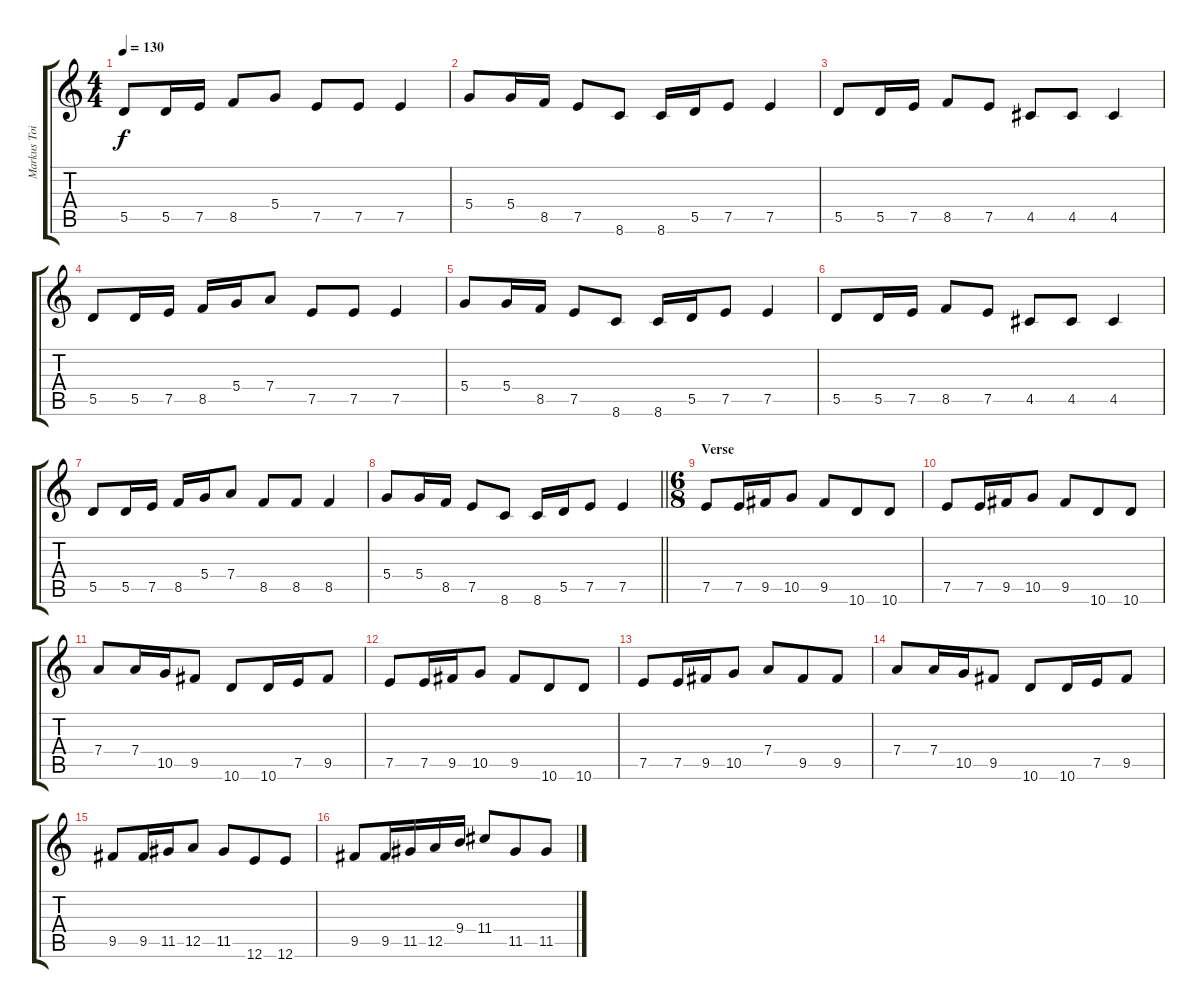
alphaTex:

\track ("Markus Toivonen" "Markus Toi") {instrument distortionguitar}
\staff {score tabs}
\tuning (E4 B3 G3 D3 A2 E2) {hide}
\ts (4 4)
\tempo 130
\clef g2
\ks c
5.5.8{dy f} 5.5.16 7.5.16 8.5.8 5.4.8 7.5.8 7.5.8 7.5.4 |
5.4.8 5.4.16 8.5.16 7.5.8 8.6.8 8.6.16 5.5.16 7.5.8 7.5.4 |
5.5.8 5.5.16 7.5.16 8.5.8 7.5.8 4.5.8 4.5.8 4.5.4 |
5.5.8 5.5.16 7.5.16 8.5.16 5.4.16 7.4.8 7.5.8 7.5.8 7.5.4 |
5.4.8 5.4.16 8.5.16 7.5.8 8.6.8 8.6.16 5.5.16 7.5.8 7.5.4 |
5.5.8 5.5.16 7.5.16 8.5.8 7.5.8 4.5.8 4.5.8 4.5.4 |
5.5.8 5.5.16 7.5.16 8.5.16 5.4.16 7.4.8 8.5.8 8.5.8 8.5.4 |
\barLineRight lightlight
5.4.8 5.4.16 8.5.16 7.5.8 8.6.8 8.6.16 5.5.16 7.5.8 7.5.4 |
\ts (6 8)
\section ("" "Verse")
7.5.8 7.5.16 9.5.16 10.5.8 9.5.8 10.6.8 10.6.8 |
7.5.8 7.5.16 9.5.16 10.5.8 9.5.8 10.6.8 10.6.8 |
7.4.8 7.4.16 10.5.16 9.5.8 10.6.8 10.6.16 7.5.16 9.5.8 |
7.5.8 7.5.16 9.5.16 10.5.8 9.5.8 10.6.8 10.6.8 |
7.5.8 7.5.16 9.5.16 10.5.8 7.4.8 9.5.8 9.5.8 |
7.4.8 7.4.16 10.5.16 9.5.8 10.6.8 10.6.16 7.5.16 9.5.8 |
9.5.8 9.5.16 11.5.16 12.5.8 11.5.8 12.6.8 12.6.8 |
9.5.8 9.5.16 11.5.16 12.5.16 9.4.16 11.4.8 11.5.8 11.5.8
